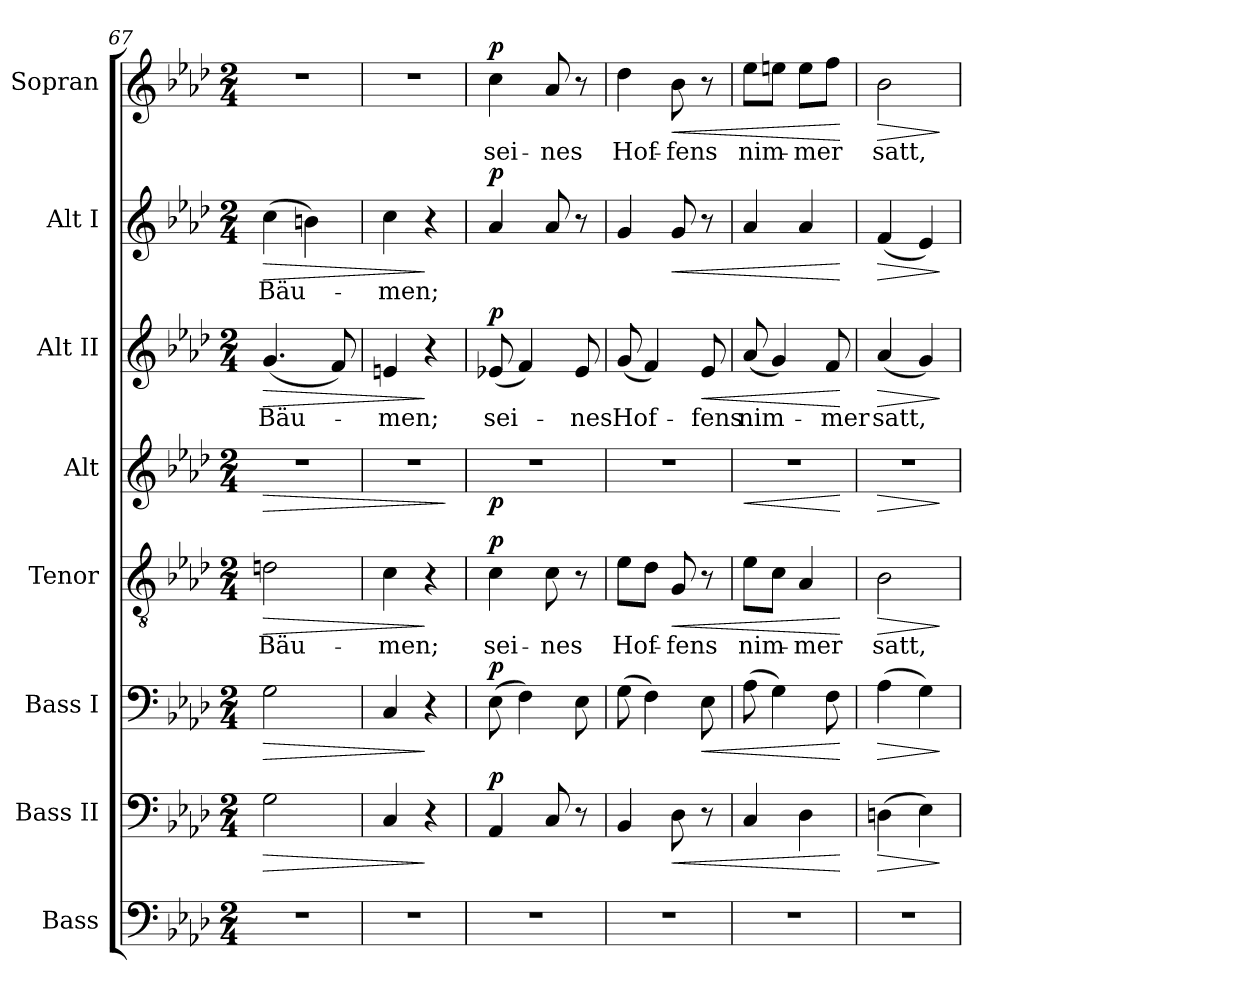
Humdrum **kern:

**kern	**kern	**dynam	**kern	**dynam	**kern	**text	**dynam	**kern	**dynam	**kern	**text	**dynam	**kern	**text	**dynam	**kern	**text	**dynam
*part8	*part7	*part7	*part6	*part6	*part5	*part5	*part5	*part4	*part4	*part3	*part3	*part3	*part2	*part2	*part2	*part1	*part1	*part1
*staff8	*staff7	*staff7	*staff6	*staff6	*staff5	*staff5	*staff5	*staff4	*staff4	*staff3	*staff3	*staff3	*staff2	*staff2	*staff2	*staff1	*staff1	*staff1
*I"Bass	*I"Bass II	*	*I"Bass I	*	*I"Tenor	*	*	*I"Alt	*	*I"Alt II	*	*	*I"Alt I	*	*	*I"Sopran	*	*
*clefF4	*clefF4	*	*clefF4	*	*clefGv2	*	*	*clefG2	*	*clefG2	*	*	*clefG2	*	*	*clefG2	*	*
*k[b-e-a-d-]	*k[b-e-a-d-]	*	*k[b-e-a-d-]	*	*k[b-e-a-d-]	*	*	*k[b-e-a-d-]	*	*k[b-e-a-d-]	*	*	*k[b-e-a-d-]	*	*	*k[b-e-a-d-]	*	*
*M2/4	*M2/4	*	*M2/4	*	*M2/4	*	*	*M2/4	*	*M2/4	*	*	*M2/4	*	*	*M2/4	*	*
=67	=67	=67	=67	=67	=67	=67	=67	=67	=67	=67	=67	=67	=67	=67	=67	=67	=67	=67
!	!	!LO:HP:b	!	!LO:HP:b	!	!	!LO:HP:b	!	!LO:HP:b	!	!	!LO:HP:b	!	!	!LO:HP:b	!	!	!
2r	2G\	>	2G\	>	2dn\	Bäu-	>	2r	>	(4.g/	Bäu-	>	(4cc\	Bäu-	>	2r	.	.
.	.	.	.	.	.	.	.	.	.	.	.	.	4bn\)	.	.	.	.	.
.	.	.	.	.	.	.	.	.	.	8f/)	.	.	.	.	.	.	.	.
=68	=68	=68	=68	=68	=68	=68	=68	=68	=68	=68	=68	=68	=68	=68	=68	=68	=68	=68
2r	4C/	.	4C/	.	4c\	-men;	.	2r	.	4en/	-men;	.	4cc\	-men;	.	2r	.	.
.	4r	]	4r	]	4r	.	]	.	.	4r	.	]	4r	.	]	.	.	.
.	.	.	.	.	.	.	.	.	]	.	.	.	.	.	.	.	.	.
=69	=69	=69	=69	=69	=69	=69	=69	=69	=69	=69	=69	=69	=69	=69	=69	=69	=69	=69
!	!	!LO:DY:a	!	!LO:DY:a	!	!	!LO:DY:a	!	!LO:DY:b	!	!	!LO:DY:a	!	!	!LO:DY:a	!	!	!LO:DY:a
2r	4AA-/	p	(8E-\	p	4c\	sei-	p	2r	p	(8e-X/	sei-	p	4a-/	.	p	4cc\	sei-	p
.	.	.	4F\)	.	.	.	.	.	.	4f/)	.	.	.	.	.	.	.	.
.	8C/	.	.	.	8c\	-nes	.	.	.	.	.	.	8a-/	.	.	8a-/	-nes	.
.	8r	.	8E-\	.	8r	.	.	.	.	8e-/	-nes	.	8r	.	.	8r	.	.
=70	=70	=70	=70	=70	=70	=70	=70	=70	=70	=70	=70	=70	=70	=70	=70	=70	=70	=70
2r	4BB-/	.	(8G\	.	8e-\L	Hof-	.	2r	.	(8g/	Hof-	.	4g/	.	.	4dd-\	Hof-	.
.	.	.	4F\)	.	8d-\J	.	.	.	.	4f/)	.	.	.	.	.	.	.	.
!	!	!LO:HP:b	!	!	!	!	!LO:HP:b	!	!	!	!	!	!	!	!LO:HP:b	!	!	!LO:HP:b
.	8D-\	<	.	.	8G/	-fens	<	.	.	.	.	.	8g/	.	<	8b-\	-fens	<
!	!	!	!	!LO:HP:b	!	!	!	!	!	!	!	!LO:HP:b	!	!	!	!	!	!
.	8r	.	8E-\	<	8r	.	.	.	.	8e-/	-fens	<	8r	.	.	8r	.	.
=71	=71	=71	=71	=71	=71	=71	=71	=71	=71	=71	=71	=71	=71	=71	=71	=71	=71	=71
!	!	!	!	!	!	!	!	!	!LO:HP:b	!	!	!	!	!	!	!	!	!
2r	4C/	.	(8A-\	.	8e-\L	nim-	.	2r	<	(8a-/	nim-	.	4a-/	.	.	8ee-\L	nim-	.
.	.	.	4G\)	.	8c\J	.	.	.	.	4g/)	.	.	.	.	.	8een\J	.	.
.	4D-\	.	.	.	4A-/	-mer	.	.	.	.	.	.	4a-/	.	.	8ee\L	-mer	.
.	.	.	8F\	.	.	.	.	.	.	8f/	-mer	.	.	.	.	8ff\J	.	.
.	.	[	.	[	.	.	[	.	[	.	.	[	.	.	[	.	.	[
=72	=72	=72	=72	=72	=72	=72	=72	=72	=72	=72	=72	=72	=72	=72	=72	=72	=72	=72
!	!	!LO:HP:b	!	!LO:HP:b	!	!	!LO:HP:b	!	!LO:HP:b	!	!	!LO:HP:b	!	!	!LO:HP:b	!	!	!LO:HP:b
2r	(4Dn\	>	(4A-\	>	2B-\	satt,	>	2r	>	(4a-/	satt,	>	(4f/	.	>	2b-\	satt,	>
.	4E-\)	.	4G\)	.	.	.	.	.	.	4g/)	.	.	4e-/)	.	.	.	.	.
.	.	]	.	]	.	.	]	.	]	.	.	]	.	.	]	.	.	]
=	=	=	=	=	=	=	=	=	=	=	=	=	=	=	=	=	=	=
*-	*-	*-	*-	*-	*-	*-	*-	*-	*-	*-	*-	*-	*-	*-	*-	*-	*-	*-
